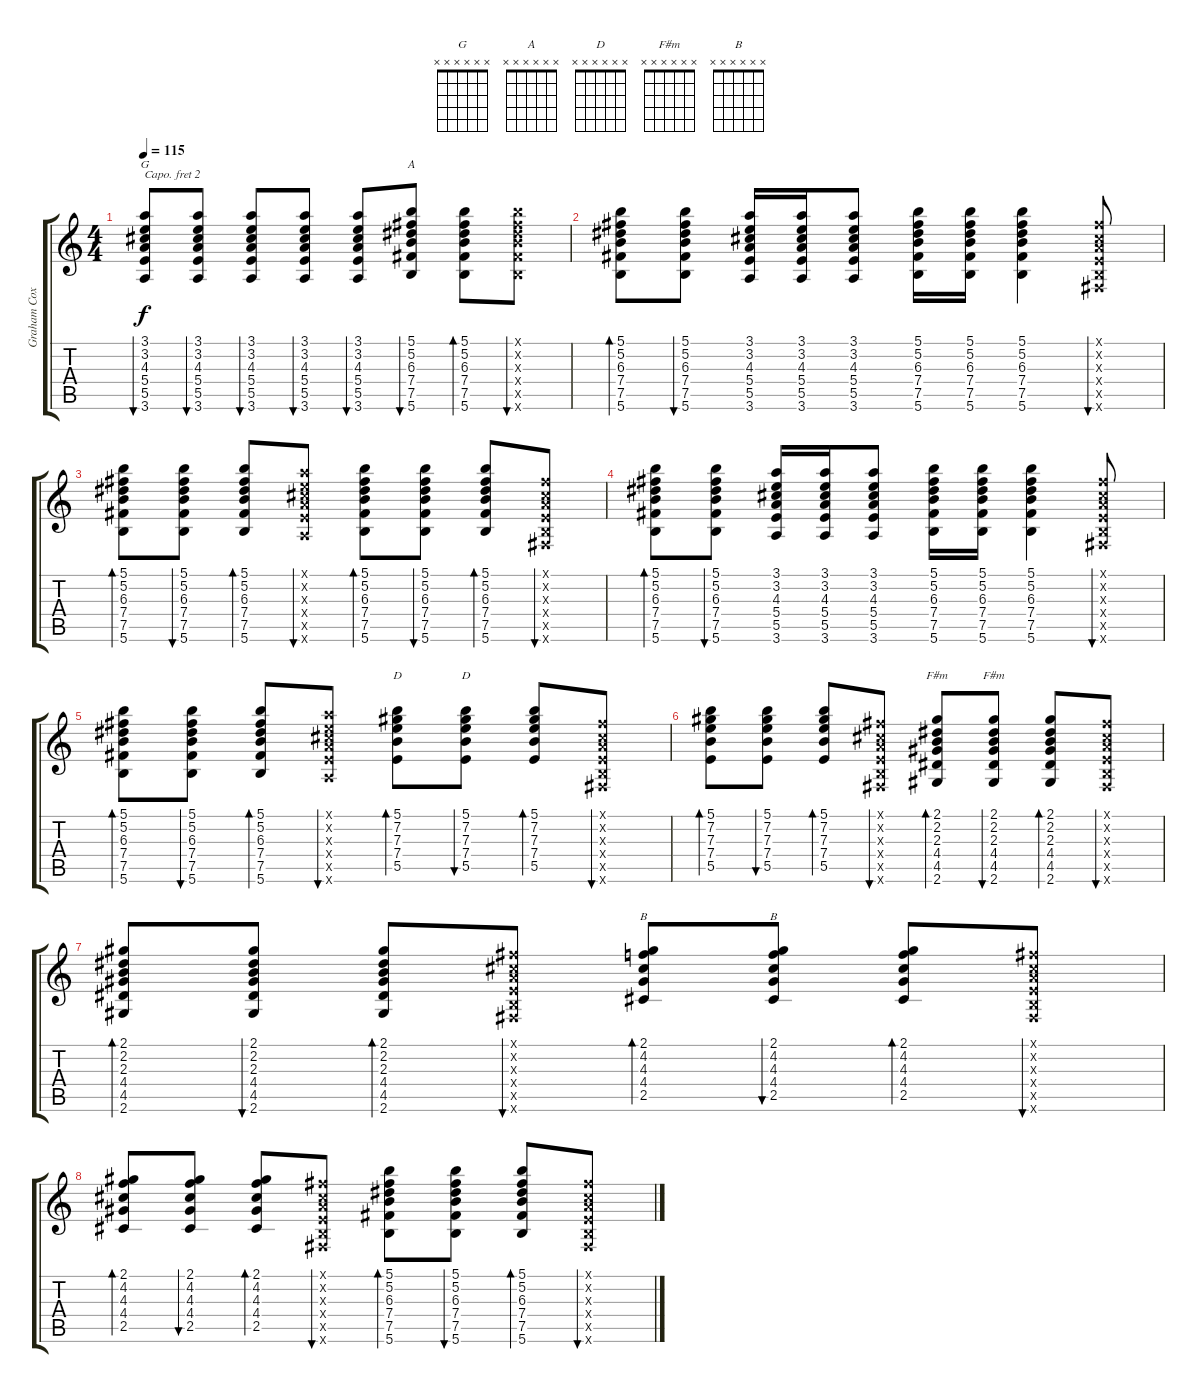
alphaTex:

\track ("Graham Coxon" "Graham Cox") {instrument electricguitarclean}
\staff {score tabs}
\capo 2
\tuning (E4 B3 G3 D3 A2 E2) {hide}
\chord ("G" x x x x x x)
\chord ("A" x x x x x x)
\chord ("D" 5 7 7 7 5 x) {firstfret 5 barre 5}
\chord ("D" x x x x x x)
\chord ("F#m" 2 2 2 4 4 2) {barre 2}
\chord ("F#m" x x x x x x)
\chord ("B" 2 4 4 4 2 x) {barre 2}
\chord ("B" x x x x x x)
\ts (4 4)
\tempo 115
\clef g2
\ks c
(3.1 3.2 4.3 5.4 5.5 3.6).8{bu 60 ch "G" dy f} (3.1 3.2 4.3 5.4 5.5 3.6).8{bu 60} (3.1 3.2 4.3 5.4 5.5 3.6).8{bu 60} (3.1 3.2 4.3 5.4 5.5 3.6).8{bu 60} (3.1 3.2 4.3 5.4 5.5 3.6).8{bu 60} (5.1 5.2 6.3 7.4 7.5 5.6).8{bu 60 ch "A"} (5.1 5.2 6.3 7.4 7.5 5.6).8{bd 60} (5.1{x} 5.2{x} 6.3{x} 7.4{x} 7.5{x} 5.6{x}).8{bu 60} |
(5.1 5.2 6.3 7.4 7.5 5.6).8{bd 60} (5.1 5.2 6.3 7.4 7.5 5.6).8{bu 60} (3.1 3.2 4.3 5.4 5.5 3.6).16 (3.1 3.2 4.3 5.4 5.5 3.6).16 (3.1 3.2 4.3 5.4 5.5 3.6).8 (5.1 5.2 6.3 7.4 7.5 5.6).16 (5.1 5.2 6.3 7.4 7.5 5.6).16 (5.1 5.2 6.3 7.4 7.5 5.6).4 (0.1{x} 0.2{x} 0.3{x} 0.4{x} 0.5{x} 0.6{x}).8{bu 60} |
(5.1 5.2 6.3 7.4 7.5 5.6).8{bd 60} (5.1 5.2 6.3 7.4 7.5 5.6).8{bu 60} (5.1 5.2 6.3 7.4 7.5 5.6).8{bd 60} (3.1{x} 3.2{x} 4.3{x} 5.4{x} 5.5{x} 3.6{x}).8{bu 60} (5.1 5.2 6.3 7.4 7.5 5.6).8{bd 60} (5.1 5.2 6.3 7.4 7.5 5.6).8{bu 60} (5.1 5.2 6.3 7.4 7.5 5.6).8{bd 60} (0.1{x} 0.2{x} 0.3{x} 0.4{x} 0.5{x} 0.6{x}).8{bu 60} |
(5.1 5.2 6.3 7.4 7.5 5.6).8{bd 60} (5.1 5.2 6.3 7.4 7.5 5.6).8{bu 60} (3.1 3.2 4.3 5.4 5.5 3.6).16 (3.1 3.2 4.3 5.4 5.5 3.6).16 (3.1 3.2 4.3 5.4 5.5 3.6).8 (5.1 5.2 6.3 7.4 7.5 5.6).16 (5.1 5.2 6.3 7.4 7.5 5.6).16 (5.1 5.2 6.3 7.4 7.5 5.6).4 (0.1{x} 0.2{x} 0.3{x} 0.4{x} 0.5{x} 0.6{x}).8{bu 60} |
(5.1 5.2 6.3 7.4 7.5 5.6).8{bd 60} (5.1 5.2 6.3 7.4 7.5 5.6).8{bu 60} (5.1 5.2 6.3 7.4 7.5 5.6).8{bd 60} (3.1{x} 3.2{x} 4.3{x} 5.4{x} 5.5{x} 3.6{x}).8{bu 60} (5.1 7.2 7.3 7.4 5.5).8{bd 60 ch "D"} (5.1 7.2 7.3 7.4 5.5).8{bu 60 ch "D"} (5.1 7.2 7.3 7.4 5.5).8{bd 60} (0.1{x} 0.2{x} 0.3{x} 0.4{x} 0.5{x} 0.6{x}).8{bu 60} |
(5.1 7.2 7.3 7.4 5.5).8{bd 60} (5.1 7.2 7.3 7.4 5.5).8{bu 60} (5.1 7.2 7.3 7.4 5.5).8{bd 60} (0.1{x} 0.2{x} 0.3{x} 0.4{x} 0.5{x} 0.6{x}).8{bu 60} (2.1 2.2 2.3 4.4 4.5 2.6).8{bd 60 ch "F#m"} (2.1 2.2 2.3 4.4 4.5 2.6).8{bu 60 ch "F#m"} (2.1 2.2 2.3 4.4 4.5 2.6).8{bd 60} (0.1{x} 0.2{x} 0.3{x} 0.4{x} 0.5{x} 0.6{x}).8{bu 60} |
(2.1 2.2 2.3 4.4 4.5 2.6).8{bd 60} (2.1 2.2 2.3 4.4 4.5 2.6).8{bu 60} (2.1 2.2 2.3 4.4 4.5 2.6).8{bd 60} (0.1{x} 0.2{x} 0.3{x} 0.4{x} 0.5{x} 0.6{x}).8{bu 60} (2.1 4.2 4.3 4.4 2.5).8{bd 60 ch "B"} (2.1 4.2 4.3 4.4 2.5).8{bu 60 ch "B"} (2.1 4.2 4.3 4.4 2.5).8{bd 60} (0.1{x} 0.2{x} 0.3{x} 0.4{x} 0.5{x} 0.6{x}).8{bu 60} |
(2.1 4.2 4.3 4.4 2.5).8{bd 60} (2.1 4.2 4.3 4.4 2.5).8{bu 60} (2.1 4.2 4.3 4.4 2.5).8{bd 60} (0.1{x} 0.2{x} 0.3{x} 0.4{x} 0.5{x} 0.6{x}).8{bu 60} (5.1 5.2 6.3 7.4 7.5 5.6).8{bd 60} (5.1 5.2 6.3 7.4 7.5 5.6).8{bu 60} (5.1 5.2 6.3 7.4 7.5 5.6).8{bd 60} (0.1{x} 0.2{x} 0.3{x} 0.4{x} 0.5{x} 0.6{x}).8{bu 60}
